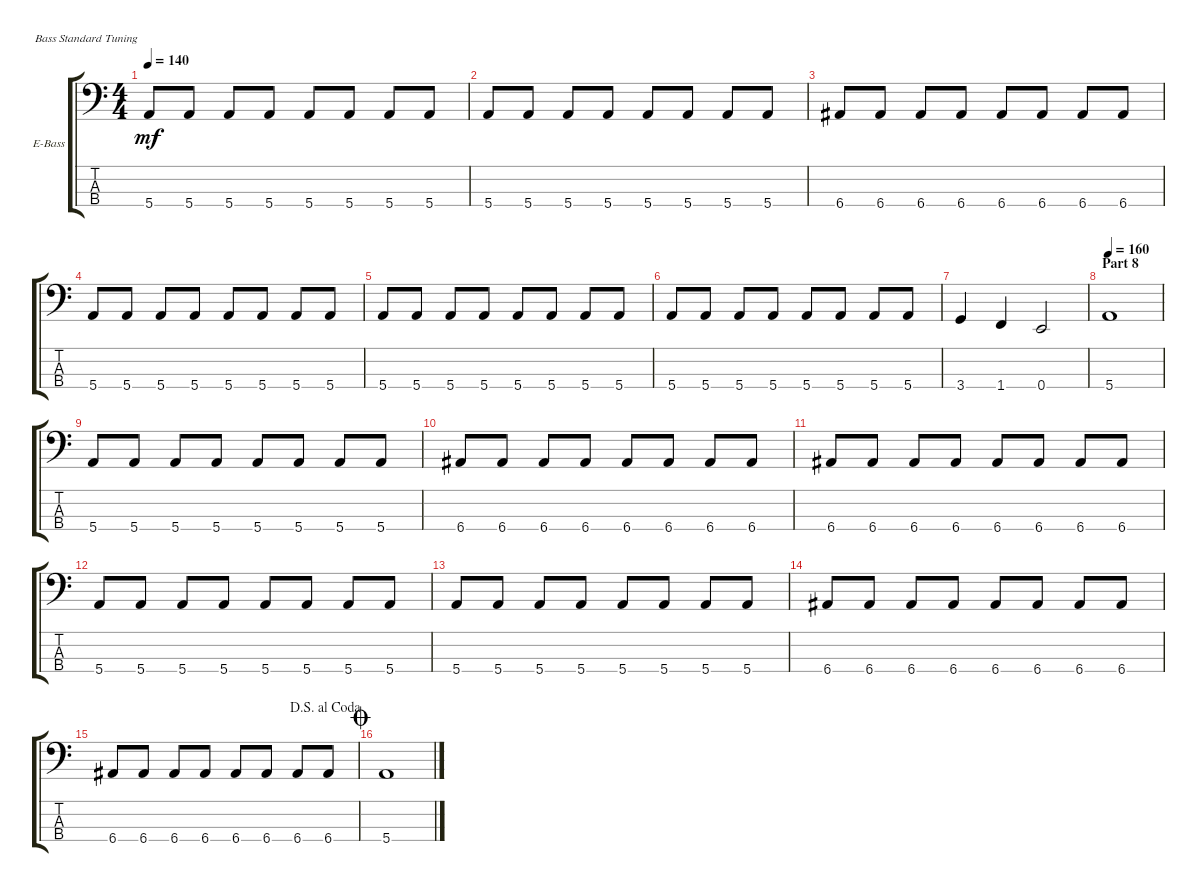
\defaultSystemsLayout 4
\bracketExtendMode groupsimilarinstruments
\firstSystemTrackNameOrientation horizontal
\otherSystemsTrackNameOrientation horizontal
\track ("Electric Bass" "E-Bass") {instrument electricbassfinger}
\staff {score tabs}
\tuning (G2 D2 A1 E1)
\ts (4 4)
\tempo 140
\clef f4
\ks aminor
5.4.8{dy mf} 5.4.8 5.4.8 5.4.8 5.4.8 5.4.8 5.4.8 5.4.8 |
5.4.8 5.4.8 5.4.8 5.4.8 5.4.8 5.4.8 5.4.8 5.4.8 |
6.4.8 6.4.8 6.4.8 6.4.8 6.4.8 6.4.8 6.4.8 6.4.8 |
5.4.8 5.4.8 5.4.8 5.4.8 5.4.8 5.4.8 5.4.8 5.4.8 |
5.4.8 5.4.8 5.4.8 5.4.8 5.4.8 5.4.8 5.4.8 5.4.8 |
5.4.8 5.4.8 5.4.8 5.4.8 5.4.8 5.4.8 5.4.8 5.4.8 |
3.4.4 1.4.4 0.4.2 |
\section ("" "Part 8")
\tempo 160
5.4.1 |
5.4.8 5.4.8 5.4.8 5.4.8 5.4.8 5.4.8 5.4.8 5.4.8 |
6.4.8 6.4.8 6.4.8 6.4.8 6.4.8 6.4.8 6.4.8 6.4.8 |
6.4.8 6.4.8 6.4.8 6.4.8 6.4.8 6.4.8 6.4.8 6.4.8 |
5.4.8 5.4.8 5.4.8 5.4.8 5.4.8 5.4.8 5.4.8 5.4.8 |
5.4.8 5.4.8 5.4.8 5.4.8 5.4.8 5.4.8 5.4.8 5.4.8 |
6.4.8 6.4.8 6.4.8 6.4.8 6.4.8 6.4.8 6.4.8 6.4.8 |
\jump dalsegnoalcoda
6.4.8 6.4.8 6.4.8 6.4.8 6.4.8 6.4.8 6.4.8 6.4.8 |
\jump coda
5.4.1
